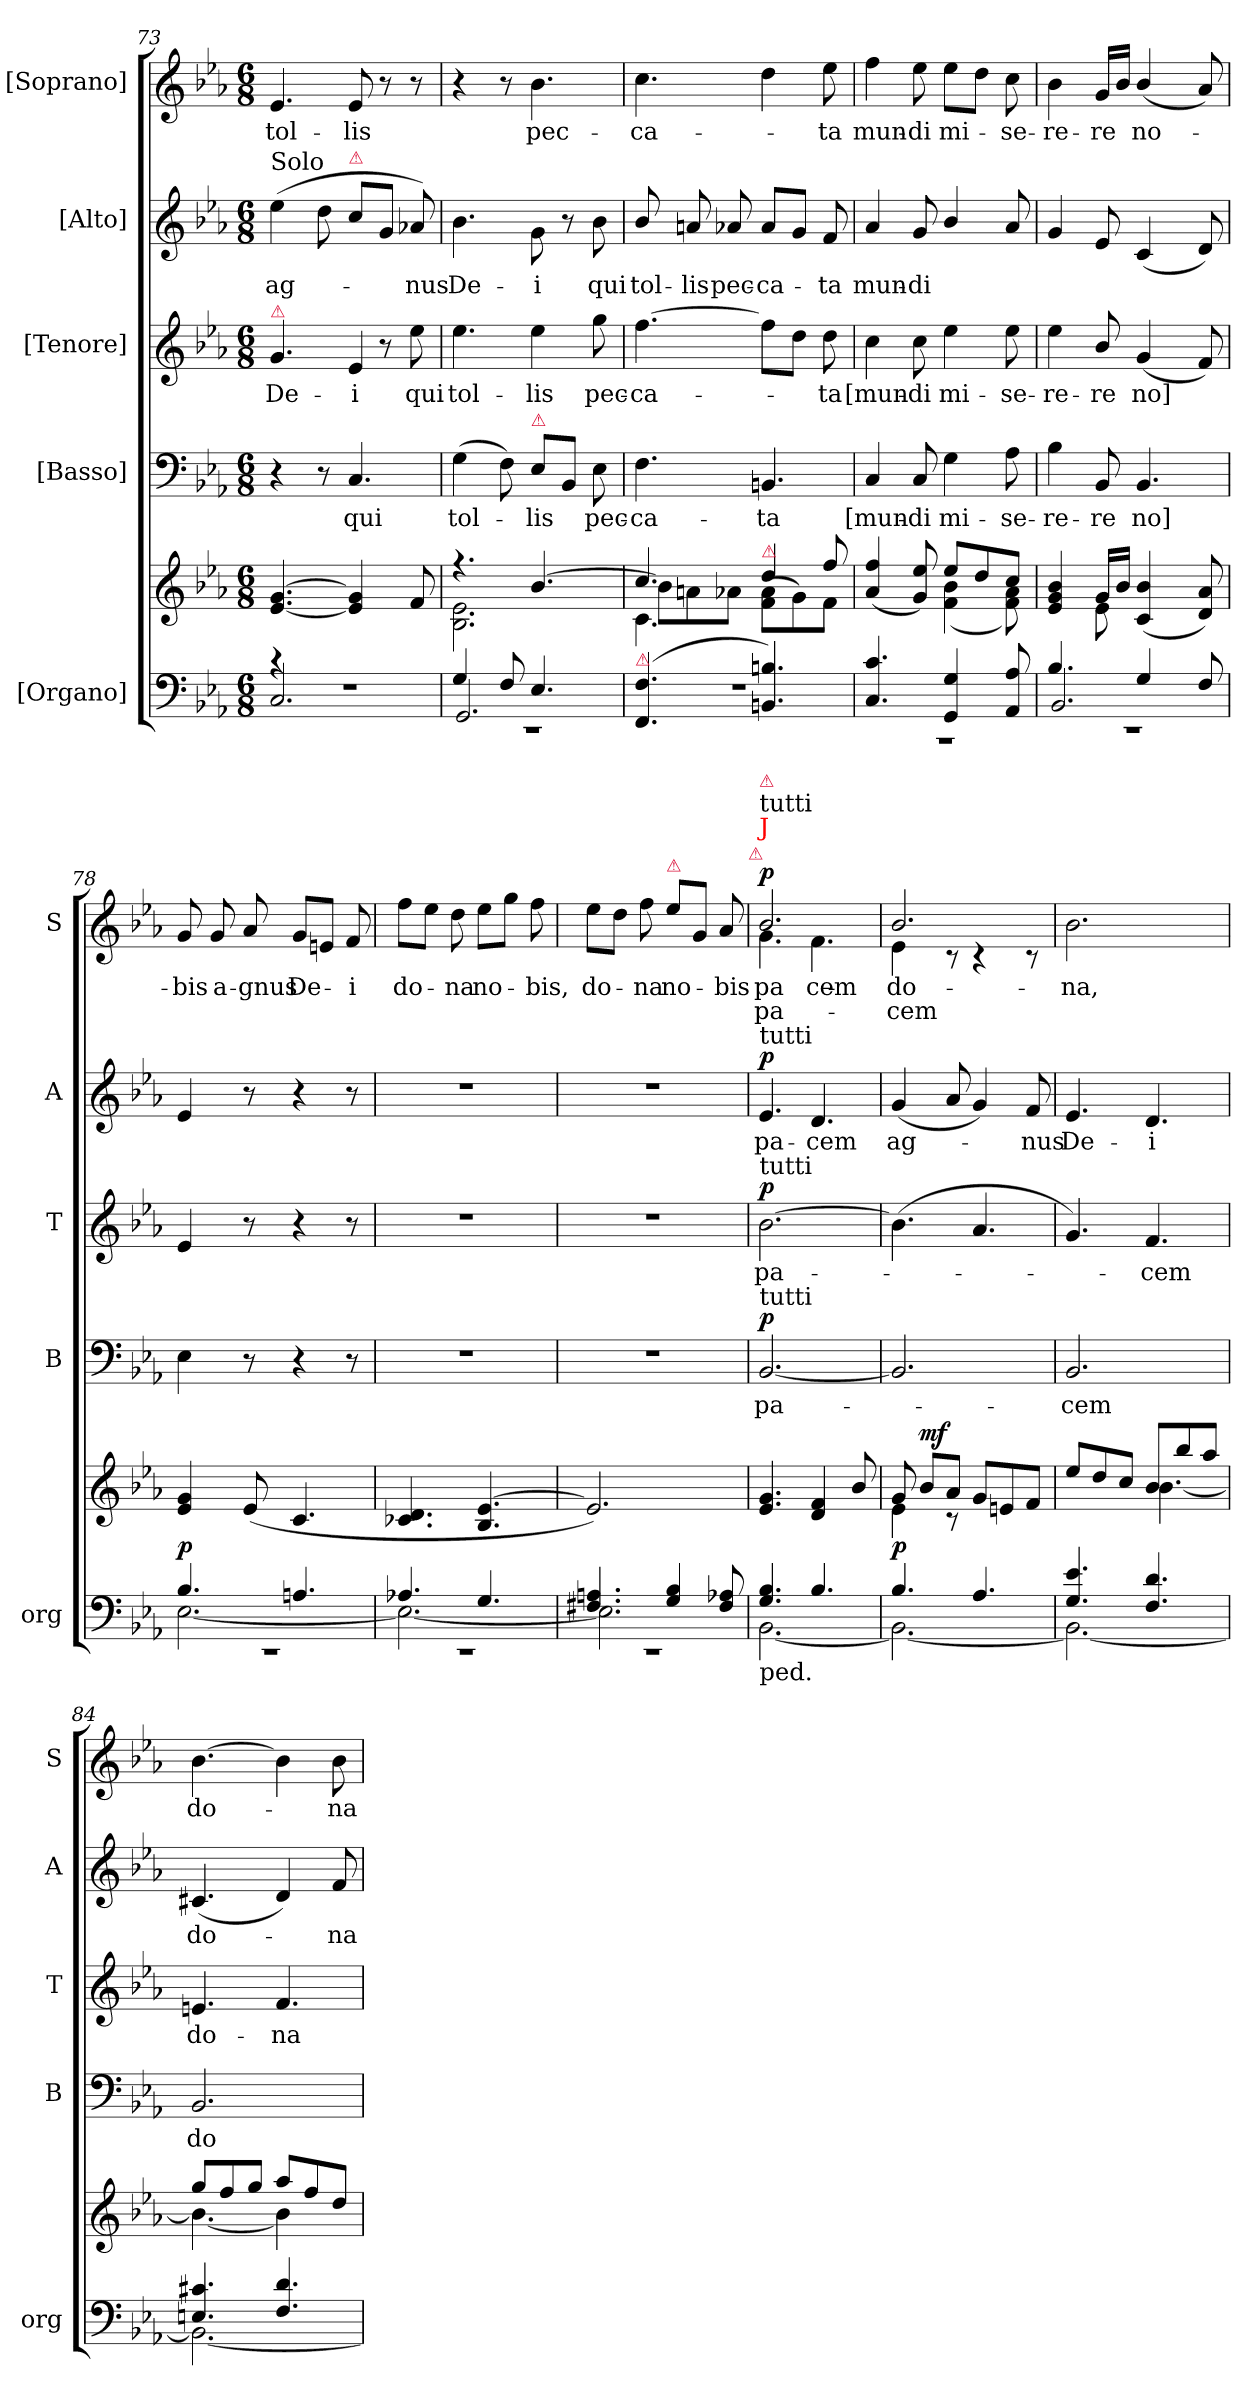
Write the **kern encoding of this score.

**kern	**kern	**dynam	**kern	**text	**dynam	**kern	**text	**dynam	**kern	**text	**dynam	**kern	**text	**text	**dynam
*part5	*part5	*part5	*part4	*part4	*part4	*part3	*part3	*part3	*part2	*part2	*part2	*part1	*part1	*part1	*part1
*staff6	*staff5	*staff5/6	*staff4	*staff4	*staff4	*staff3	*staff3	*staff3	*staff2	*staff2	*staff2	*staff1	*staff1	*staff1	*staff1
*I"[Organo]	*	*	*I"[Basso]	*	*	*I"[Tenore]	*	*	*I"[Alto]	*	*	*I"[Soprano]	*	*	*
*I'org	*	*	*I'B	*	*	*I'T	*	*	*I'A	*	*	*I'S	*	*	*
*clefF4	*clefG2	*	*clefF4	*	*	*clefG2	*	*	*clefG2	*	*	*clefG2	*	*	*
*	*	*	*	*	*	*ITrd8c12	*	*	*	*	*	*	*	*	*
*k[b-e-a-]	*k[b-e-a-]	*	*k[b-e-a-]	*	*	*k[b-e-a-]	*	*	*k[b-e-a-]	*	*	*k[b-e-a-]	*	*	*
*M6/8	*M6/8	*	*M6/8	*	*	*M6/8	*	*	*M6/8	*	*	*M6/8	*	*	*
=73	=73	=73	=73	=73	=73	=73	=73	=73	=73	=73	=73	=73	=73	=73	=73
*^	*	*	*	*	*	*	*	*	*	*	*	*	*	*	*
*	*^	*	*	*	*	*	*	*	*	*	*	*	*	*	*	*
!	!	!	!	!	!	!	!	!	!	!	!LO:TX:a:t=Solo	!	!	!	!	!	!
!	!	!	!	!	!	!	!	!LO:TX:a:color=crimson:t=⚠	!	!	!	!	!	!	!	!	!
2.C/	4rc	2.rF	[4.e-/ [4.g/	.	4r	.	.	4.G/	De-	.	(4ee-\	ag-	.	4.e-/	-tol-	.	.
.	2ryy	.	.	.	8r	.	.	.	.	.	8dd\	.	.	.	.	.	.
!	!	!	!	!	!	!	!	!	!	!	!LO:TX:a:color=crimson:t=⚠	!	!	!	!	!	!
!	!	!	!	!	!	!	!	!LO:N:vis=4	!	!	!	!	!	!	!	!	!
.	.	.	4e-]/ 4g]/	.	4.C/	qui	.	8E-/	-i	.	8cc\L	.	.	8e-/	-lis	.	.
.	.	.	.	.	.	.	.	8r	.	.	8g/J	.	.	8r	.	.	.
.	.	.	8f/	.	.	.	.	8e-\	qui	.	8a-X/)	-nus	.	8r	.	.	.
=74	=74	=74	=74	=74	=74	=74	=74	=74	=74	=74	=74	=74	=74	=74	=74	=74	=74
*	*	*	*^	*	*	*	*	*	*	*	*	*	*	*	*	*	*
4G/	2.GG/	2.rEE	4.r	2.B-\ 2.e-\	.	(4G\	tol-	.	4.e-\	tol-	.	4.b-\	De-	.	4r	.	.	.
8F/	.	.	.	.	.	8F\)	.	.	.	.	.	.	.	.	8r	.	.	.
!	!	!	!	!	!	!LO:TX:a:color=crimson:t=⚠	!	!	!	!	!	!	!	!	!	!	!	!
4.E-/	.	.	[4.b-/	.	.	8E-\L	-lis	.	4e-\	-lis	.	8g\	-i	.	4.b-\	pec-	.	.
.	.	.	.	.	.	8BB-/J	.	.	.	.	.	8r	.	.	.	.	.	.
.	.	.	.	.	.	8E-\	pec-	.	8g\	pec-	.	8b-\	qui	.	.	.	.	.
*	*v	*v	*	*	*	*	*	*	*	*	*	*	*	*	*	*	*	*
=75	=75	=75	=75	=75	=75	=75	=75	=75	=75	=75	=75	=75	=75	=75	=75	=75	=75
*	*	*	*^	*	*	*	*	*	*	*	*	*	*	*	*	*	*
!LO:TX:a:color=crimson:t=⚠	!	!	!	!	!	!	!	!	!	!	!	!	!	!	!	!	!	!
(<4.FF/ 4.F/	2.rF	4.cc/	4.c	8b-\L]	.	4.F\	-ca-	.	[4.f\	-ca-	.	8b-/	tol-	.	4.cc\	-ca-	.	.
.	.	.	.	8an\	.	.	.	.	.	.	.	8an/	-lis	.	.	.	.	.
.	.	.	.	8a-X\J	.	.	.	.	.	.	.	8a-X/	pec-	.	.	.	.	.
!	!	!LO:TX:a:color=crimson:t=⚠	!	!	!	!	!	!	!	!	!	!	!	!	!	!	!	!
4.BBn/ 4.Bn/)	.	4dd/	4.ryy	(>8f\ 8a-\L	.	4.BBn/	-ta	.	8f\L]	.	.	8a-/L	-ca-	.	4dd\	.	.	.
.	.	.	.	8g\)	.	.	.	.	8d\J	.	.	8g/J	.	.	.	.	.	.
.	.	8ff/	.	8f\J	.	.	.	.	8d\	-ta	.	8f/	-ta	.	8ee-\	-ta	.	.
*	*	*	*v	*v	*	*	*	*	*	*	*	*	*	*	*	*	*	*
=76	=76	=76	=76	=76	=76	=76	=76	=76	=76	=76	=76	=76	=76	=76	=76	=76	=76
4.C/ 4.c/	2.r	(4a-/ 4ff/	4.ryy	.	4C/	[mun-	.	4c\	[mun-	.	4a-/	mun-	.	4ff\	mun-	.	.
.	.	8g/ 8ee-/)	.	.	8C/	-di	.	8c\	-di	.	8g/	-di	.	8ee-\	-di	.	.
4GG/ 4G/	.	8ee-/L	(4f\ 4b-\	.	4G\	mi-	.	4e-\	mi-	.	4b-/	.	.	8ee-\L	mi-	.	.
.	.	8dd/	.	.	.	.	.	.	.	.	.	.	.	8dd\J	.	.	.
8AA-/ 8A-/	.	8cc/J	8f\ 8a-\)	.	8A-\	-se-	.	8e-\	-se-	.	8a-/	.	.	8cc\	-se-	.	.
=77	=77	=77	=77	=77	=77	=77	=77	=77	=77	=77	=77	=77	=77	=77	=77	=77	=77
*	*^	*	*	*	*	*	*	*	*	*	*	*	*	*	*	*	*
4.B-/	2.BB-/	2.rEE	4e-/ 4g/ 4b-/	4ryy	.	4B-\	-re-	.	4e-\	-re-	.	4g/	.	.	4b-\	-re-	.	.
.	.	.	16g/LL	8e-\	.	8BB-/	-re	.	8B-/	-re	.	8e-/	.	.	16g/LL	-re	.	.
.	.	.	16b-/JJ	.	.	.	.	.	.	.	.	.	.	.	16b-/JJ	.	.	.
4G/	.	.	(4c/ 4b-/	8ryy	.	4.BB-/	no]	.	(4G/	no]	.	(4c/	.	.	(4b-/	no-	.	.
.	.	.	.	4ryy	.	.	.	.	.	.	.	.	.	.	.	.	.	.
8F/	.	.	8d/ 8a-/)	.	.	.	.	.	8F/)	.	.	8d/)	.	.	8a-/)	.	.	.
*	*	*	*v	*v	*	*	*	*	*	*	*	*	*	*	*	*	*	*
=78	=78	=78	=78	=78	=78	=78	=78	=78	=78	=78	=78	=78	=78	=78	=78	=78	=78
4.B-/	[2.E-\	2.rEE	4e-/ 4g/	p	4E-\	.	.	4E-/	.	.	4e-/	.	.	8g/	-bis	.	.
.	.	.	.	.	.	.	.	.	.	.	.	.	.	8g/	a-	.	.
.	.	.	(>8e-/	.	8r	.	.	8r	.	.	8r	.	.	8a-/	-gnus	.	.
4.An/	.	.	4.c/	.	4r	.	.	4r	.	.	4r	.	.	8g/L	De-	.	.
.	.	.	.	.	.	.	.	.	.	.	.	.	.	8en/J	.	.	.
.	.	.	.	.	8r	.	.	8r	.	.	8r	.	.	8f/	-i	.	.
=79	=79	=79	=79	=79	=79	=79	=79	=79	=79	=79	=79	=79	=79	=79	=79	=79	=79
4.A-X/	2.E-\_	2.rEE	4.c-X/ 4.d/	.	2.r	.	.	2.r	.	.	2.r	.	.	8ff\L	do-	.	.
.	.	.	.	.	.	.	.	.	.	.	.	.	.	8ee-\J	.	.	.
.	.	.	.	.	.	.	.	.	.	.	.	.	.	8dd\	-na	.	.
4.G/	.	.	4.B-/ [4.e-/	.	.	.	.	.	.	.	.	.	.	8ee-\L	no-	.	.
.	.	.	.	.	.	.	.	.	.	.	.	.	.	8gg\J	.	.	.
.	.	.	.	.	.	.	.	.	.	.	.	.	.	8ff\	-bis,	.	.
=80	=80	=80	=80	=80	=80	=80	=80	=80	=80	=80	=80	=80	=80	=80	=80	=80	=80
4.F#X/ 4.An/	2.E-\]	2.rEE	2.e-/])	.	2.r	.	.	2.r	.	.	2.r	.	.	8ee-\L	do-	.	.
.	.	.	.	.	.	.	.	.	.	.	.	.	.	8dd\J	.	.	.
.	.	.	.	.	.	.	.	.	.	.	.	.	.	8ff\	-na	.	.
!	!	!	!	!	!	!	!	!	!	!	!	!	!	!LO:TX:a:color=crimson:t=⚠	!	!	!
4G/ 4B-/	.	.	.	.	.	.	.	.	.	.	.	.	.	8ee-\L	no-	.	.
.	.	.	.	.	.	.	.	.	.	.	.	.	.	8g/J	.	.	.
8F#/ 8A-X/	.	.	.	.	.	.	.	.	.	.	.	.	.	8a-/	-bis	.	.
*v	*v	*v	*	*	*	*	*	*	*	*	*	*	*	*	*	*	*
!	!	!	!	!	!	!	!	!	!	!	!	!LO:TX:a:color=crimson:t=⚠	!	!	!
=81	=81	=81	=81	=81	=81	=81	=81	=81	=81	=81	=81	=81	=81	=81	=81
*^	*	*	*	*	*	*	*	*	*	*	*	*^	*	*	*
!	!	!	!	!	!	!	!	!	!	!	!	!	!LO:TX:a:color=red:t=J	!	!	!	!
!	!	!	!	!	!	!	!	!	!	!	!	!	!LO:TX:a:t=tutti	!	!	!	!
!	!	!	!	!	!	!	!	!	!	!	!	!	!LO:TX:a:color=crimson:t=⚠	!	!	!	!
!	!	!	!	!	!	!	!	!	!	!LO:TX:a:t=tutti	!	!	!	!	!	!	!
!	!	!	!	!	!	!	!LO:TX:a:t=tutti	!	!	!	!	!	!	!	!	!	!
!	!	!	!	!LO:TX:a:t=tutti	!	!	!	!	!	!	!	!	!	!	!	!	!
!LO:TX:b:t=ped.	!	!	!	!	!	!	!	!	!	!	!	!	!	!	!	!	!
!	!	!	!	!	!	!LO:DY:a	!	!	!LO:DY:a	!	!	!LO:DY:a	!	!	!	!	!LO:DY:a
4.G/ 4.B-/	[2.BB-\	4.e-/ 4.g/	.	[2.BB-/	pa-	p	[2.B-\	pa-	p	4.e-/	pa-	p	2.b-/	4.g\	pa-	pa-	p
4.B-/	.	4d/ 4f/	.	.	.	.	.	.	.	4.d/	-cem	.	.	4.f\	-cem	.	.
.	.	8b-/	.	.	.	.	.	.	.	.	.	.	.	.	.	.	.
=82	=82	=82	=82	=82	=82	=82	=82	=82	=82	=82	=82	=82	=82	=82	=82	=82	=82
*	*	*^	*	*	*	*	*	*	*	*	*	*	*	*	*	*	*
4.B-/	2.BB-\_	8g/	4e-\	p	2.BB-/]	.	.	(4.B-\]	.	.	(4g/	ag-	.	2.b-/	4e-\	do-	-cem	.
!	!	!	!	!LO:DY:a	!	!	!	!	!	!	!	!	!	!	!	!	!	!
.	.	8b-/L	.	mf	.	.	.	.	.	.	.	.	.	.	.	.	.	.
.	.	8a-/J	8r	.	.	.	.	.	.	.	8a-/	.	.	.	8r	.	.	.
4.A-/	.	8g/L	8ryy	.	.	.	.	4.A-/	.	.	4g/)	.	.	.	4r	.	.	.
.	.	8en/	4ryy	.	.	.	.	.	.	.	.	.	.	.	.	.	.	.
.	.	8f/J	.	.	.	.	.	.	.	.	8f/	-nus	.	.	8r	.	.	.
*	*	*	*	*	*	*	*	*	*	*	*	*	*	*v	*v	*	*	*
=83	=83	=83	=83	=83	=83	=83	=83	=83	=83	=83	=83	=83	=83	=83	=83	=83	=83
4.G/ 4.e-/	2.BB-\_	8ee-/L	4.ryy	.	2.BB-/	-cem	.	4.G/)	.	.	4.e-/	De-	.	2.b-\	-na,	.	.
.	.	8dd/	.	.	.	.	.	.	.	.	.	.	.	.	.	.	.
.	.	8cc/J	.	.	.	.	.	.	.	.	.	.	.	.	.	.	.
4.F/ 4.d/	.	8b-/L	[4.b-	.	.	.	.	4.F/	-cem	.	4.d/	-i	.	.	.	.	.
.	.	8bb-/	.	.	.	.	.	.	.	.	.	.	.	.	.	.	.
.	.	8aa-\J	.	.	.	.	.	.	.	.	.	.	.	.	.	.	.
=84	=84	=84	=84	=84	=84	=84	=84	=84	=84	=84	=84	=84	=84	=84	=84	=84	=84
4.En/ 4.c#X/	2.BB-\_	8gg/L	4.b-_	.	2.BB-/	do-	.	4.En/	do-	.	(4.c#X/	do-	.	[4.b-\	do-	.	.
.	.	8ff/	.	.	.	.	.	.	.	.	.	.	.	.	.	.	.
.	.	8gg/J	.	.	.	.	.	.	.	.	.	.	.	.	.	.	.
4.F/ 4.d/	.	8aa-/L	4b-]	.	.	.	.	4.F/	-na	.	4d/)	.	.	4b-\]	.	.	.
.	.	8ff/	.	.	.	.	.	.	.	.	.	.	.	.	.	.	.
.	.	8dd/J	8ryy	.	.	.	.	.	.	.	8f/	-na	.	8b-\	-na	.	.
*v	*v	*	*	*	*	*	*	*	*	*	*	*	*	*	*	*	*
*	*v	*v	*	*	*	*	*	*	*	*	*	*	*	*	*	*
=	=	=	=	=	=	=	=	=	=	=	=	=	=	=	=
*-	*-	*-	*-	*-	*-	*-	*-	*-	*-	*-	*-	*-	*-	*-	*-
